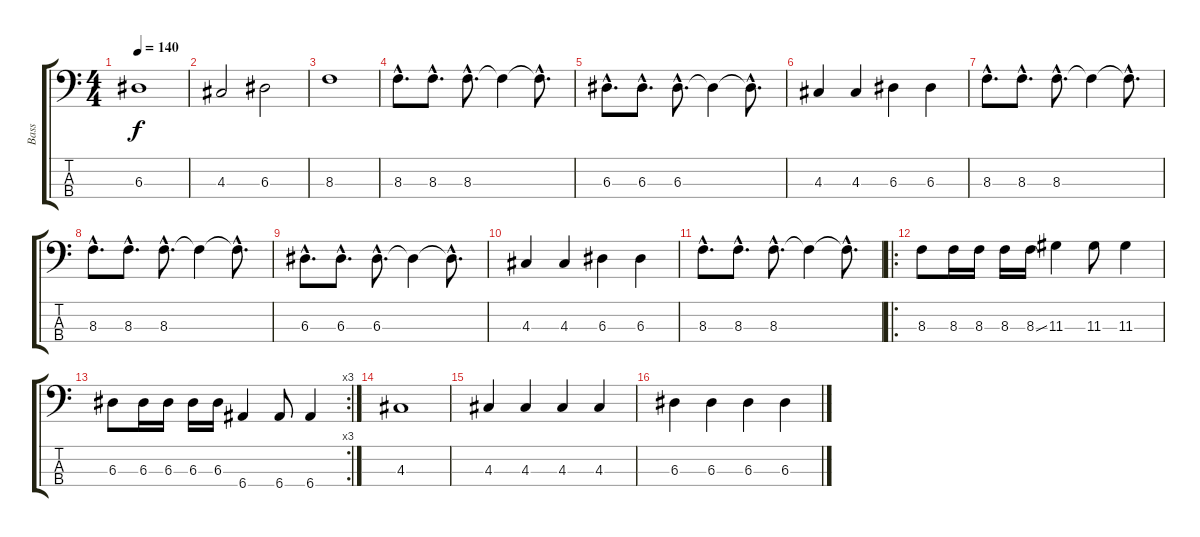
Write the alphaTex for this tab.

\track ("Bass" "Bass") {instrument electricbasspick}
\staff {score tabs}
\tuning (G2 D2 A1 E1) {hide}
\ts (4 4)
\tempo 140
\clef f4
\ks c
6.3.1{dy f} |
4.3.2 6.3.2 |
8.3.1 |
8.3{hac}.8{d} 8.3{hac}.8{d} 8.3{hac}.8{d} 8.3{t}.4 8.3{hac t}.8{d} |
6.3{hac}.8{d} 6.3{hac}.8{d} 6.3{hac}.8{d} 6.3{t}.4 6.3{hac t}.8{d} |
4.3.4 4.3.4 6.3.4 6.3.4 |
8.3{hac}.8{d} 8.3{hac}.8{d} 8.3{hac}.8{d} 8.3{t}.4 8.3{hac t}.8{d} |
8.3{hac}.8{d} 8.3{hac}.8{d} 8.3{hac}.8{d} 8.3{t}.4 8.3{hac t}.8{d} |
6.3{hac}.8{d} 6.3{hac}.8{d} 6.3{hac}.8{d} 6.3{t}.4 6.3{hac t}.8{d} |
4.3.4 4.3.4 6.3.4 6.3.4 |
8.3{hac}.8{d} 8.3{hac}.8{d} 8.3{hac}.8{d} 8.3{t}.4 8.3{hac t}.8{d} |
\ro
8.3.8 8.3.16 8.3.16 8.3.16 8.3{ss}.16 11.3.4 11.3.8 11.3.4 |
\rc 3
6.3.8 6.3.16 6.3.16 6.3.16 6.3.16 6.4.4 6.4.8 6.4.4 |
4.3.1 |
4.3.4 4.3.4 4.3.4 4.3.4 |
6.3.4 6.3.4 6.3.4 6.3.4
